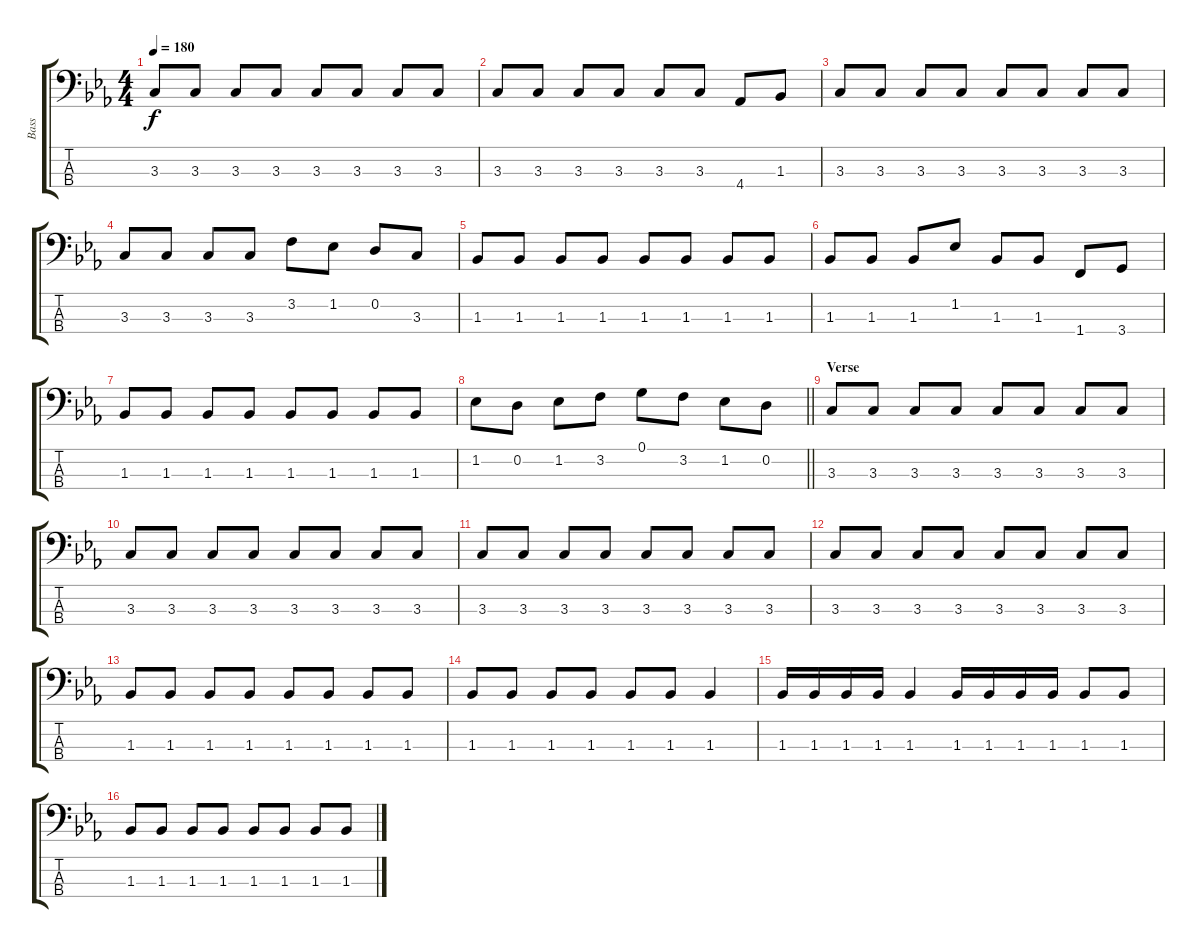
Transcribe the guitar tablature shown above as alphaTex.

\track ("Bass" "Bass") {instrument electricbassfinger}
\staff {score tabs}
\tuning (G2 D2 A1 E1) {hide}
\ts (4 4)
\tempo 180
\clef f4
\ks eb
3.3.8{dy f} 3.3.8 3.3.8 3.3.8 3.3.8 3.3.8 3.3.8 3.3.8 |
3.3.8 3.3.8 3.3.8 3.3.8 3.3.8 3.3.8 4.4.8 1.3.8 |
3.3.8 3.3.8 3.3.8 3.3.8 3.3.8 3.3.8 3.3.8 3.3.8 |
3.3.8 3.3.8 3.3.8 3.3.8 3.2.8 1.2.8 0.2.8 3.3.8 |
1.3.8 1.3.8 1.3.8 1.3.8 1.3.8 1.3.8 1.3.8 1.3.8 |
1.3.8 1.3.8 1.3.8 1.2.8 1.3.8 1.3.8 1.4.8 3.4.8 |
1.3.8 1.3.8 1.3.8 1.3.8 1.3.8 1.3.8 1.3.8 1.3.8 |
\barLineRight lightlight
1.2.8 0.2.8 1.2.8 3.2.8 0.1.8 3.2.8 1.2.8 0.2.8 |
\section ("" "Verse")
3.3.8 3.3.8 3.3.8 3.3.8 3.3.8 3.3.8 3.3.8 3.3.8 |
3.3.8 3.3.8 3.3.8 3.3.8 3.3.8 3.3.8 3.3.8 3.3.8 |
3.3.8 3.3.8 3.3.8 3.3.8 3.3.8 3.3.8 3.3.8 3.3.8 |
3.3.8 3.3.8 3.3.8 3.3.8 3.3.8 3.3.8 3.3.8 3.3.8 |
1.3.8 1.3.8 1.3.8 1.3.8 1.3.8 1.3.8 1.3.8 1.3.8 |
1.3.8 1.3.8 1.3.8 1.3.8 1.3.8 1.3.8 1.3.4 |
1.3.16 1.3.16 1.3.16 1.3.16 1.3.4 1.3.16 1.3.16 1.3.16 1.3.16 1.3.8 1.3.8 |
1.3.8 1.3.8 1.3.8 1.3.8 1.3.8 1.3.8 1.3.8 1.3.8
